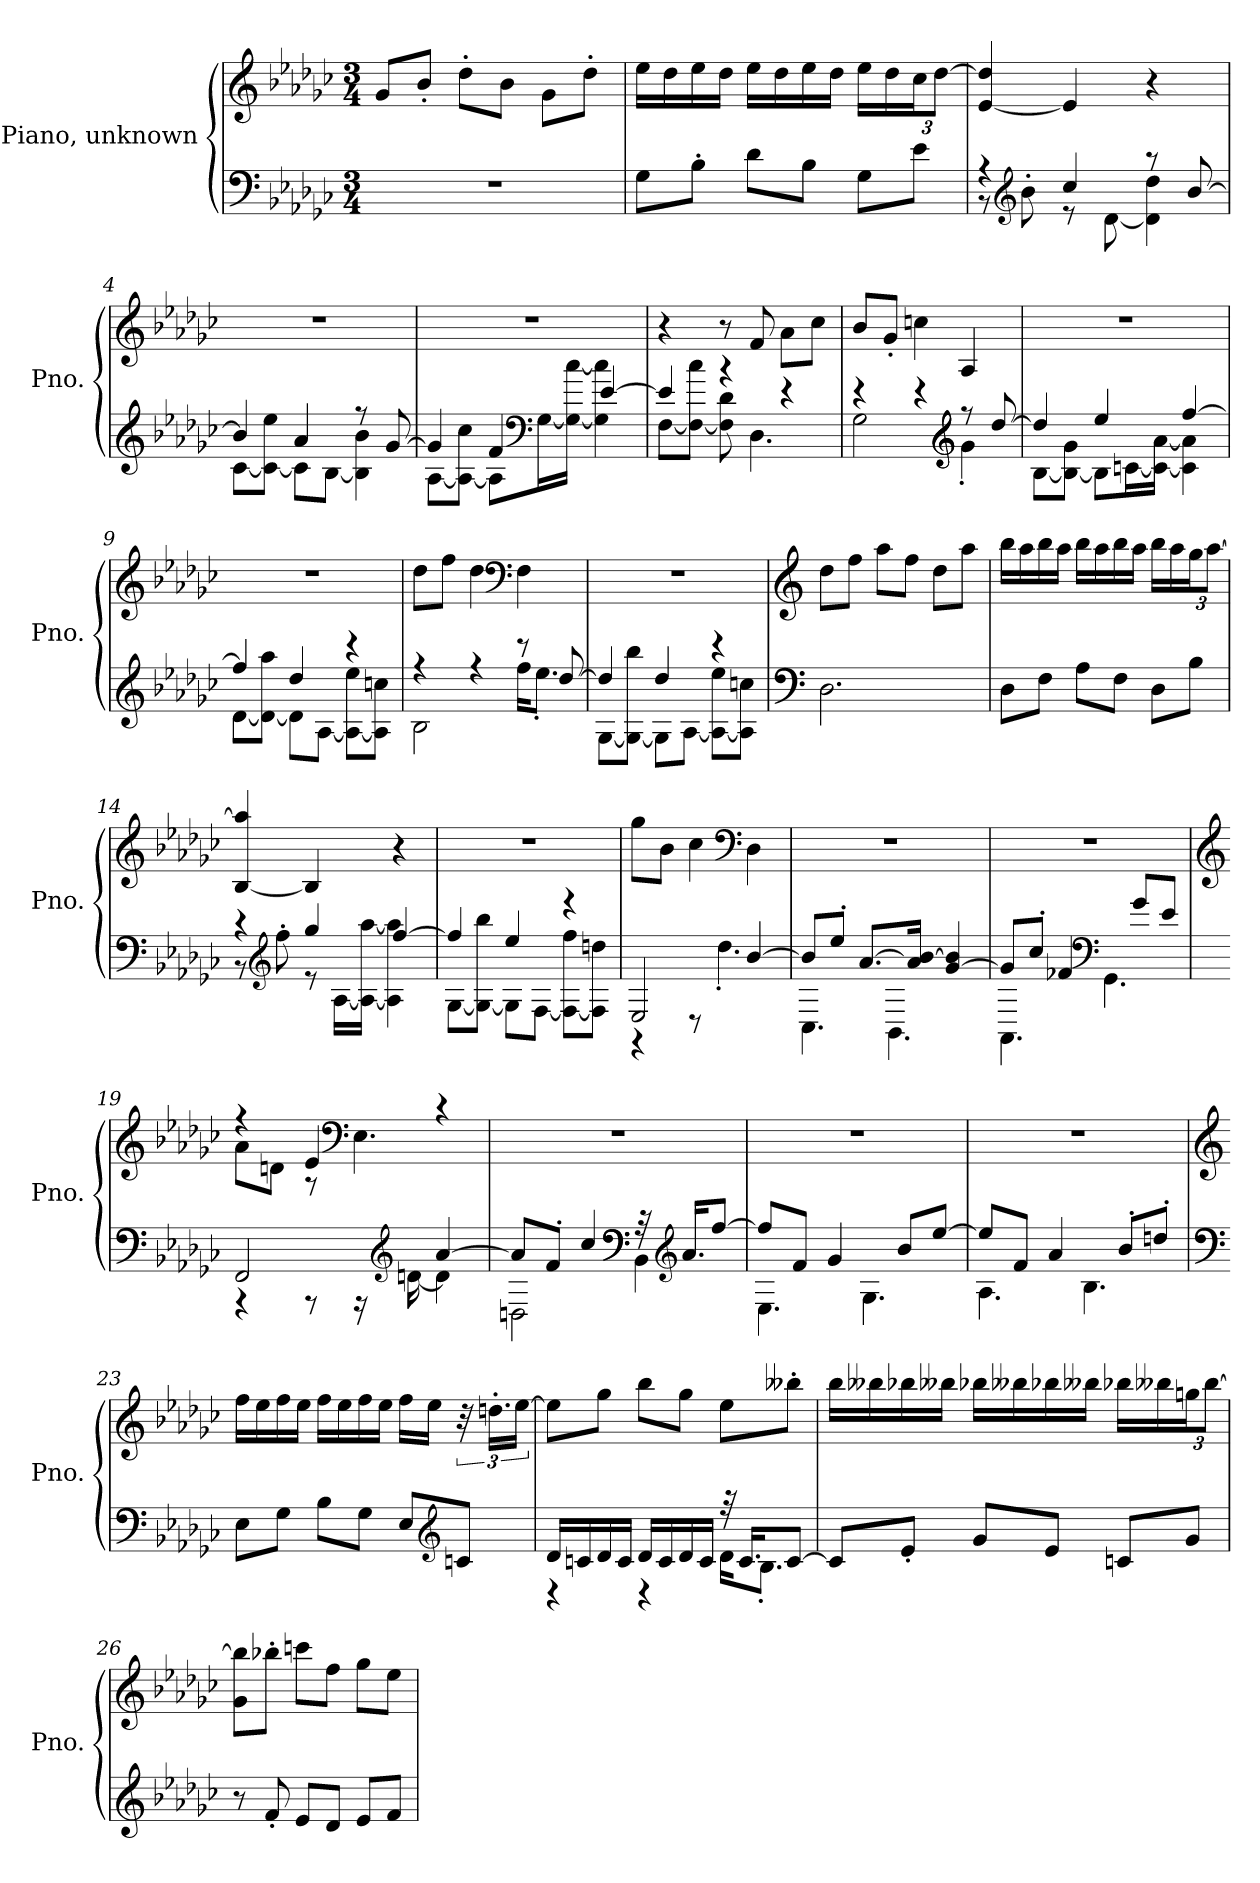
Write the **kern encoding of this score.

**kern	**kern
*part1	*part1
*staff2	*staff1
*I"Piano, unknown	*
*I'Pno.	*
*clefF4	*clefG2
*k[b-e-a-d-g-c-]	*k[b-e-a-d-g-c-]
*M3/4	*M3/4
*MM134	*MM134
=1	=1
2.r	8g-/L
.	8b-'/J
.	8dd-'\L
.	8b-\J
.	8g-\L
.	8dd-'\J
=2	=2
8G-\L	16ee-\LL
.	16dd-\
8B-'\J	16ee-\
.	16dd-\JJ
8d-\L	16ee-\LL
.	16dd-\
8B-\J	16ee-\
.	16dd-\JJ
8G-\L	16ee-\LL
.	16dd-\
*	*Xbrackettup
8e-\J	24cc-\J
.	[12dd-\J
=3	=3
*^	*
4r	8r	[4e-/ 4dd-/]
*clefG2	*	*
.	8b-'\	.
4cc-/	8r	4e-/]
.	[8d-\	.
8r	4d-\] 4dd-\	4r
[8b-/	.	.
=4	=4	=4
4b-/]	[8c-\L	2.r
.	8c-\_ 8ee-\J	.
4a-/	8c-\L]	.
.	[8B-\J	.
8r	4B-\] 4b-\	.
[8g-/	.	.
!!LO:LB:g=z
=5	=5	=5
4g-/]	[8A-\L	2.r
.	8A-\_ 8cc-\J	.
4f/	8A-\L]	.
*clefF4	*	*
.	[16G-\L	.
.	16G-\_ [16cc-\JJ	.
[4e-/	4G-\] 4cc-\]	.
=6	=6	=6
4e-/]	[8F\L	4r
.	8F\_ 8cc-\J	.
4r	8F\] 8d-\	8r
.	4.D-\	8f/
4r	.	8a-\L
.	.	8cc-\J
=7	=7	=7
4r	2G-\	8b-/L
.	.	8g-'/J
4r	.	4ccn\
*clefG2	*	*
8r	4g-'\	4A-/
[8dd-/	.	.
=8	=8	=8
4dd-/]	[8B-\L	2.r
.	8B-\_ 8g-\J	.
4ee-/	8B-\L]	.
.	[16cn\L	.
.	16c\_ [16a-\JJ	.
[4ff/	4c\] 4a-\]	.
!!LO:LB:g=z
=9	=9	=9
4ff/]	[8d-\L	2.r
.	8d-\_ 8aa-\J	.
4dd-/	8d-\L]	.
.	[8A-\J	.
4r	8A-\_ 8ee-\L	.
.	8A-\] 8ccn\J	.
=10	=10	=10
4r	2B-\	8dd-\L
.	.	8ff\J
4r	.	4dd-\
*	*	*clefF4
8r	16ff\KL	4F\
.	8.ee-'\J	.
[8dd-/	.	.
=11	=11	=11
4dd-/]	[8G-\L	2.r
.	8G-\_ 8bb-\J	.
4dd-/	8G-\L]	.
.	[8A-\J	.
4r	8A-\_ 8ee-\L	.
.	8A-\] 8ccn\J	.
*v	*v	*
=12	=12
*clefF4	*clefG2
2.D-\	8dd-\L
.	8ff\J
.	8aa-\L
.	8ff\J
.	8dd-\L
.	8aa-\J
!!LO:LB:g=z
=13	=13
8D-\L	16bb-\LL
.	16aa-\
8F\J	16bb-\
.	16aa-\JJ
8A-\L	16bb-\LL
.	16aa-\
8F\J	16bb-\
.	16aa-\JJ
8D-\L	16bb-\LL
.	16aa-\
8B-\J	24gg-\J
.	[12aa-\J
=14	=14
*^	*
4r	8r	[4B-/ 4aa-/]
*clefG2	*	*
.	8ff'\	.
4gg-/	8r	4B-/]
.	[16A-\LL	.
.	16A-\_ [16aa-\JJ	.
[4ff/	4A-\] 4aa-\]	4r
=15	=15	=15
4ff/]	[8G-\L	2.r
.	8G-\_ 8bb-\J	.
4ee-/	8G-\L]	.
.	[8F\J	.
4r	8F\_ 8ff\L	.
.	8F\] 8ddn\J	.
=16	=16	=16
2E-/	4r	8gg-\L
.	.	8b-\J
.	8r	4cc-\
.	4.dd-'\	.
*	*	*clefF4
[4b-/	.	4D-\
!!LO:LB:g=z
=17	=17	=17
8b-/L]	4.C-\	2.r
8ee-'/J	.	.
[8.a-/L	.	.
.	4.BB-\	.
16a-/] [16b-/Jk	.	.
[4g-/ 4b-/]	.	.
=18	=18	=18
8g-/L]	4.AA-\	2.r
8cc-'/J	.	.
4f-X/	.	.
*clefF4	*	*
.	4.GG-\	.
8g-/L	.	.
8e-/J	.	.
=19	=19	=19
*	*	*clefG2
*	*	*^
2FF/	4r	4r	8a-\L
.	.	.	8dn\J
.	8r	4e-/	8r
*	*	*clefF4	*
.	16r	.	4.E-\
*clefG2	*	*	*
.	[16dn\	.	.
[4a-/	4d\]	4r	.
*	*	*v	*v
!!LO:LB:g=z
=20	=20	=20
8a-/L]	2Dn\	2.r
8f'/J	.	.
4cc-/	.	.
*clefF4	*	*
32r	4BB-\	.
*clefG2	*	*
16.a-/KL	.	.
[8ff/J	.	.
=21	=21	=21
8ff/L]	4.E-\	2.r
8f/J	.	.
4g-/	.	.
.	4.G-\	.
8b-/L	.	.
[8ee-/J	.	.
=22	=22	=22
8ee-/L]	4.A-\	2.r
8f/J	.	.
4a-/	.	.
.	4.B-\	.
8b-'/L	.	.
8ddn'/J	.	.
*v	*v	*
!!LO:PB:g=z
=23	=23
*clefF4	*clefG2
8E-\L	16ff\LL
.	16ee-\
8G-\J	16ff\
.	16ee-\JJ
8B-\L	16ff\LL
.	16ee-\
8G-\J	16ff\
.	16ee-\JJ
8E-/L	16ff\LL
.	16ee-\JJ
*clefG2	*
*	*brackettup
8cn/J	48r
.	24.ddn'\LL
.	[24ee-\JJ
=24	=24
*^	*
16d-/LL	4r	8ee-\L]
16cn/	.	.
16d-/	.	8gg-\J
16c/JJ	.	.
16d-/LL	4r	8bb-\L
16c/	.	.
16d-/	.	8gg-\J
16c/JJ	.	.
32r	16d-\KL	8ee-\L
16.c/KL	.	.
.	8.B-'\J	.
[8c/J	.	8bb--X'\J
*v	*v	*
!!LO:LB:g=z
=25	=25
8c/L]	16bb-\LL
.	16bb--X\
8e-'/J	16bb-X\
.	16bb--X\JJ
8g-/L	16bb-X\LL
.	16bb--X\
8e-/J	16bb-X\
.	16bb--X\JJ
8cn/L	16bb-X\LL
.	16bb--X\
*	*Xbrackettup
8g-/J	24ggn\J
.	[12bb--\J
=26	=26
8r	8g-\ 8bb--\]L
8f'/	8bb-X'\J
8e-/L	8cccn\L
8d-/J	8ff\J
8e-/L	8gg-\L
8f/J	8ee-\J
=	=
*-	*-
